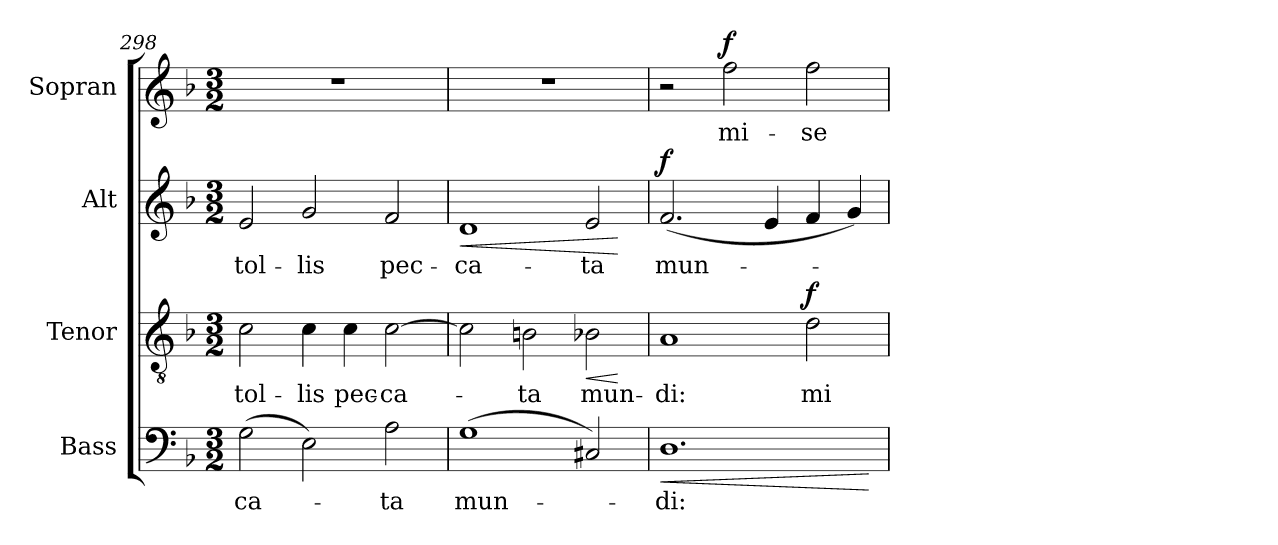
**kern	**text	**dynam	**kern	**text	**dynam	**kern	**text	**dynam	**kern	**text	**dynam
*part4	*part4	*part4	*part3	*part3	*part3	*part2	*part2	*part2	*part1	*part1	*part1
*staff4	*staff4	*staff4	*staff3	*staff3	*staff3	*staff2	*staff2	*staff2	*staff1	*staff1	*staff1
*I"Bass	*	*	*I"Tenor	*	*	*I"Alt	*	*	*I"Sopran	*	*
*I'B.	*	*	*I'T.	*	*	*I'A.	*	*	*I'S.	*	*
*clefF4	*	*	*clefGv2	*	*	*clefG2	*	*	*clefG2	*	*
*k[b-]	*	*	*k[b-]	*	*	*k[b-]	*	*	*k[b-]	*	*
*F:	*	*	*F:	*	*	*F:	*	*	*F:	*	*
*M3/2	*	*	*M3/2	*	*	*M3/2	*	*	*M3/2	*	*
=298	=298	=298	=298	=298	=298	=298	=298	=298	=298	=298	=298
!	!LO:LY:b	!	!	!LO:LY:b	!	!	!LO:LY:b	!	!	!	!
(>2G\	-ca-	.	2c\	tol-	.	2e/	tol-	.	1.r	.	.
!	!	!	!	!LO:LY:b	!	!	!LO:LY:b	!	!	!	!
2E\)	.	.	4c\	-lis	.	2g/	-lis	.	.	.	.
!	!	!	!	!LO:LY:b	!	!	!	!	!	!	!
.	.	.	4c\	pec-	.	.	.	.	.	.	.
!	!LO:LY:b	!	!	!LO:LY:b	!	!	!LO:LY:b	!	!	!	!
2A\	-ta	.	[2c\	-ca-	.	2f/	pec-	.	.	.	.
=299	=299	=299	=299	=299	=299	=299	=299	=299	=299	=299	=299
!	!LO:LY:b	!	!	!	!	!	!LO:LY:b	!LO:HP:b	!	!	!
(>1G	mun-	.	2c\]	.	.	1d	-ca-	<	1.r	.	.
!	!	!	!	!LO:LY:b	!	!	!	!	!	!	!
.	.	.	2Bn\	-ta	.	.	.	.	.	.	.
!	!	!	!	!LO:LY:b	!LO:HP:b	!	!LO:LY:b	!	!	!	!
2C#X/)	.	.	2B-X\	mun-	<	2e/	-ta	.	.	.	.
.	.	.	.	.	[	.	.	[	.	.	.
!!LO:LB:g=z
=300	=300	=300	=300	=300	=300	=300	=300	=300	=300	=300	=300
!	!LO:LY:b	!LO:HP:b	!	!LO:LY:b	!	!	!LO:LY:b	!LO:DY:a	!	!	!
1.D	-di:	<	1A	-di:	.	(<2.f/	mun-	f	2r	.	.
!	!	!	!	!	!	!	!	!	!	!LO:LY:b	!LO:DY:a
.	.	.	.	.	.	.	.	.	2ff\	mi-	f
.	.	.	.	.	.	4e/	.	.	.	.	.
!	!	!	!	!LO:LY:b	!LO:DY:a	!	!	!	!	!LO:LY:b	!
.	.	.	2d\	mi-	f	4f/	.	.	2ff\	-se-	.
.	.	.	.	.	.	4g/)	.	.	.	.	.
.	.	[	.	.	.	.	.	.	.	.	.
=	=	=	=	=	=	=	=	=	=	=	=
*-	*-	*-	*-	*-	*-	*-	*-	*-	*-	*-	*-
